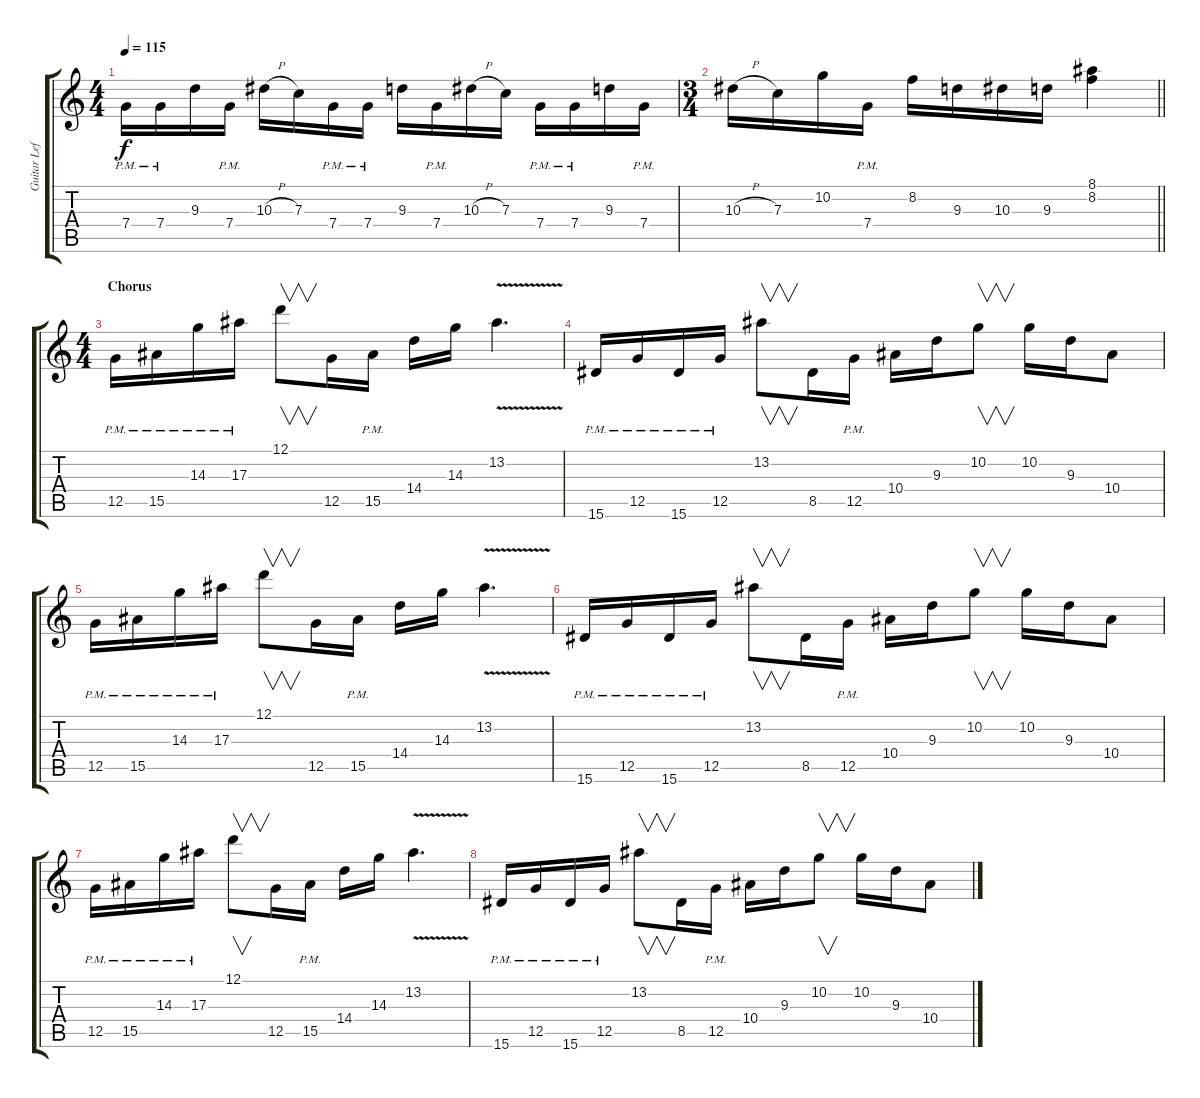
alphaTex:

\track ("Guitar Left" "Guitar Lef") {instrument distortionguitar}
\staff {score tabs}
\tuning (D4 A3 F3 C3 G2 C2) {hide}
\ts (4 4)
\tempo 115
\clef g2
\ks c
7.4{pm}.16{dy f} 7.4{pm}.16 9.3.16 7.4{pm}.16 10.3{h}.16 7.3.16 7.4{pm}.16 7.4{pm}.16 9.3.16 7.4{pm}.16 10.3{h}.16 7.3.16 7.4{pm}.16 7.4{pm}.16 9.3.16 7.4{pm}.16 |
\ts (3 4)
\barLineRight lightlight
10.3{h}.16 7.3.16 10.2.16 7.4{pm}.16 8.2.16 9.3.16 10.3.16 9.3.16 (8.1 8.2).4 |
\ts (4 4)
\section ("" "Chorus")
12.5{pm}.16 15.5{pm}.16 14.3{pm}.16 17.3{pm}.16 12.1.8{v} 12.5.16 15.5{pm}.16 14.4.16 14.3.16 13.2{v}.4{d} |
15.6{pm}.16 12.5{pm}.16 15.6{pm}.16 12.5{pm}.16 13.2.8{v} 8.5.16 12.5{pm}.16 10.4.16 9.3.16 10.2.8{v} 10.2.16 9.3.16 10.4.8 |
12.5{pm}.16 15.5{pm}.16 14.3{pm}.16 17.3{pm}.16 12.1.8{v} 12.5.16 15.5{pm}.16 14.4.16 14.3.16 13.2{v}.4{d} |
15.6{pm}.16 12.5{pm}.16 15.6{pm}.16 12.5{pm}.16 13.2.8{v} 8.5.16 12.5{pm}.16 10.4.16 9.3.16 10.2.8{v} 10.2.16 9.3.16 10.4.8 |
12.5{pm}.16 15.5{pm}.16 14.3{pm}.16 17.3{pm}.16 12.1.8{v} 12.5.16 15.5{pm}.16 14.4.16 14.3.16 13.2{v}.4{d} |
15.6{pm}.16 12.5{pm}.16 15.6{pm}.16 12.5{pm}.16 13.2.8{v} 8.5.16 12.5{pm}.16 10.4.16 9.3.16 10.2.8{v} 10.2.16 9.3.16 10.4.8
